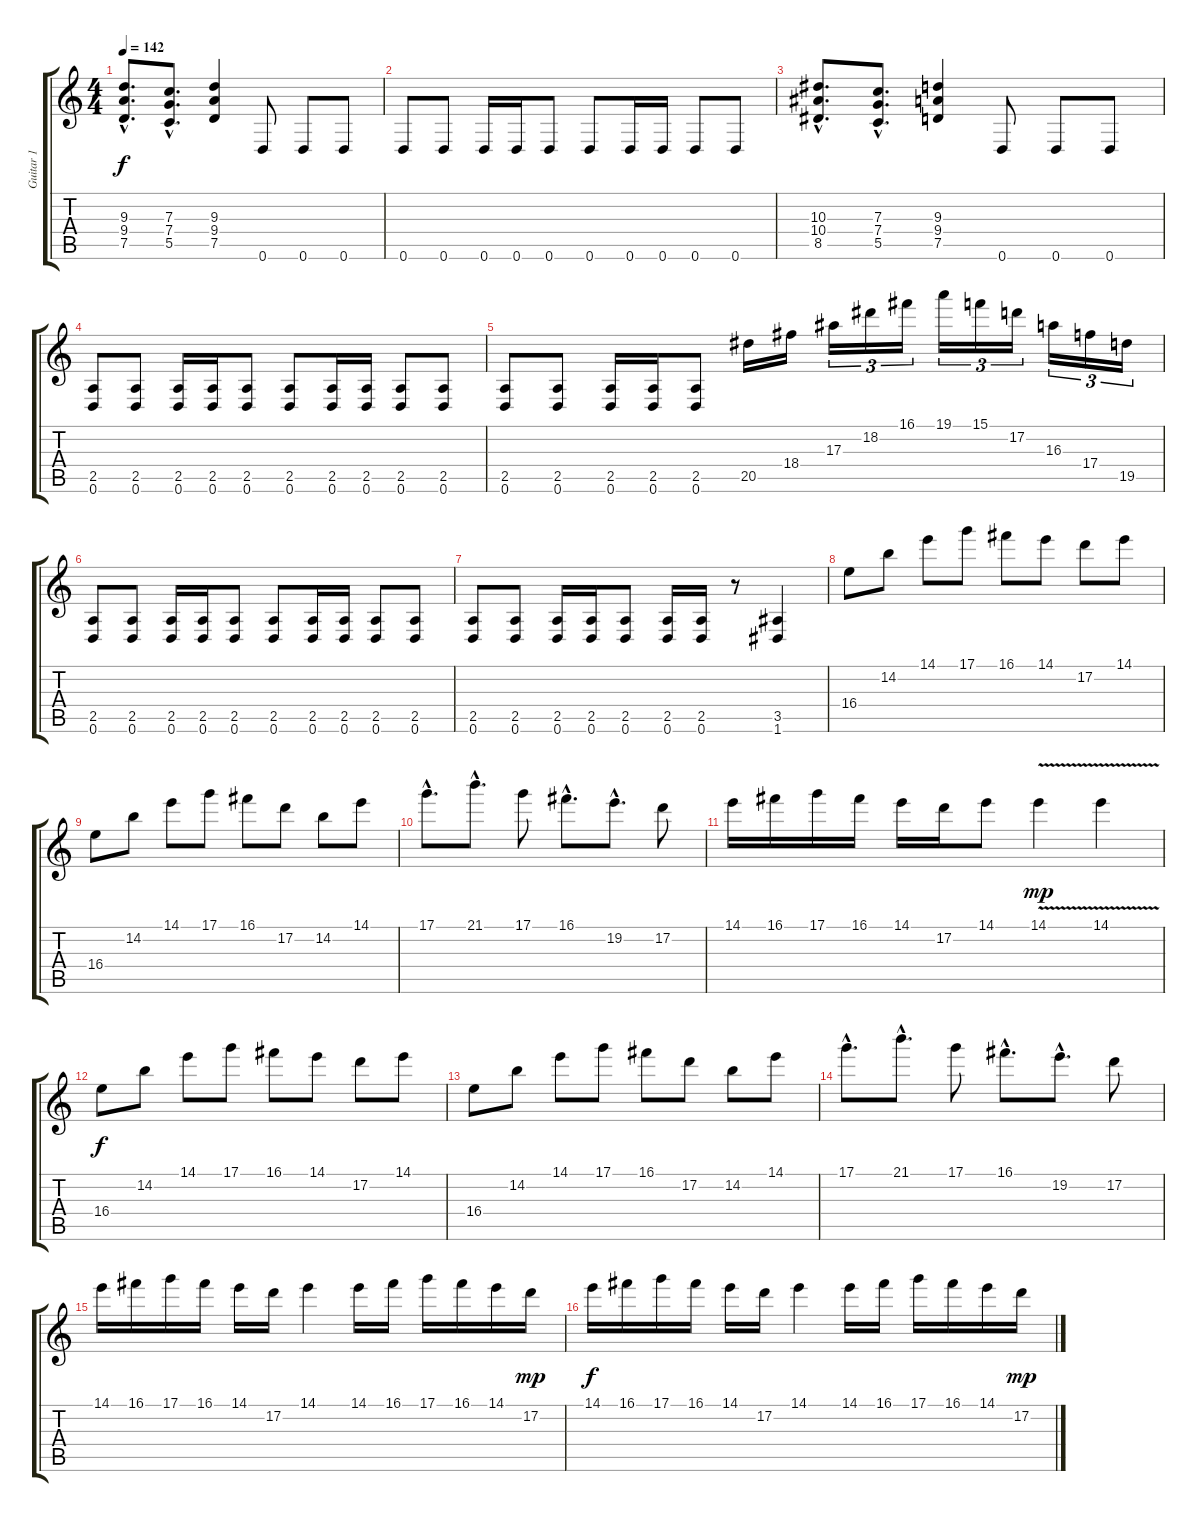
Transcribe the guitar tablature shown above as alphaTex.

\track ("Guitar 1" "Guitar 1") {instrument overdrivenguitar}
\staff {score tabs}
\tuning (D4 A3 F3 C3 G2 D2) {hide}
\ts (4 4)
\tempo 142
\clef g2
\ks c
(9.3{hac} 9.4{hac} 7.5{hac}).8{d dy f} (7.3{hac} 7.4{hac} 5.5{hac}).8{d} (9.3 9.4 7.5).4 0.6.8 0.6.8 0.6.8 |
0.6.8 0.6.8 0.6.16 0.6.16 0.6.8 0.6.8 0.6.16 0.6.16 0.6.8 0.6.8 |
(10.3{hac} 10.4{hac} 8.5{hac}).8{d} (7.3{hac} 7.4{hac} 5.5{hac}).8{d} (9.3 9.4 7.5).4 0.6.8 0.6.8 0.6.8 |
(2.5 0.6).8 (2.5 0.6).8 (2.5 0.6).16 (2.5 0.6).16 (2.5 0.6).8 (2.5 0.6).8 (2.5 0.6).16 (2.5 0.6).16 (2.5 0.6).8 (2.5 0.6).8 |
(2.5 0.6).8 (2.5 0.6).8 (2.5 0.6).16 (2.5 0.6).16 (2.5 0.6).8 20.5.16 18.4.16 17.3.16{tu (3 2)} 18.2.16{tu (3 2)} 16.1.16{tu (3 2)} 19.1.16{tu (3 2)} 15.1.16{tu (3 2)} 17.2.16{tu (3 2)} 16.3.16{tu (3 2)} 17.4.16{tu (3 2)} 19.5.16{tu (3 2)} |
(2.5 0.6).8 (2.5 0.6).8 (2.5 0.6).16 (2.5 0.6).16 (2.5 0.6).8 (2.5 0.6).8 (2.5 0.6).16 (2.5 0.6).16 (2.5 0.6).8 (2.5 0.6).8 |
(2.5 0.6).8 (2.5 0.6).8 (2.5 0.6).16 (2.5 0.6).16 (2.5 0.6).8 (2.5 0.6).16 (2.5 0.6).16 r.8 (3.5 1.6).4 |
16.4.8 14.2.8 14.1.8 17.1.8 16.1.8 14.1.8 17.2.8 14.1.8 |
16.4.8 14.2.8 14.1.8 17.1.8 16.1.8 17.2.8 14.2.8 14.1.8 |
17.1{hac}.8{d} 21.1{hac}.8{d} 17.1.8 16.1{hac}.8{d} 19.2{hac}.8{d} 17.2.8 |
14.1.16 16.1.16 17.1.16 16.1.16 14.1.16 17.2.16 14.1.8 14.1{v}.4{dy mp} 14.1{v}.4 |
16.4.8{dy f} 14.2.8 14.1.8 17.1.8 16.1.8 14.1.8 17.2.8 14.1.8 |
16.4.8 14.2.8 14.1.8 17.1.8 16.1.8 17.2.8 14.2.8 14.1.8 |
17.1{hac}.8{d} 21.1{hac}.8{d} 17.1.8 16.1{hac}.8{d} 19.2{hac}.8{d} 17.2.8 |
14.1.16 16.1.16 17.1.16 16.1.16 14.1.16 17.2.16 14.1.4 14.1.16 16.1.16 17.1.16 16.1.16 14.1.16 17.2.16{dy mp} |
14.1.16{dy f} 16.1.16 17.1.16 16.1.16 14.1.16 17.2.16 14.1.4 14.1.16 16.1.16 17.1.16 16.1.16 14.1.16 17.2.16{dy mp}
